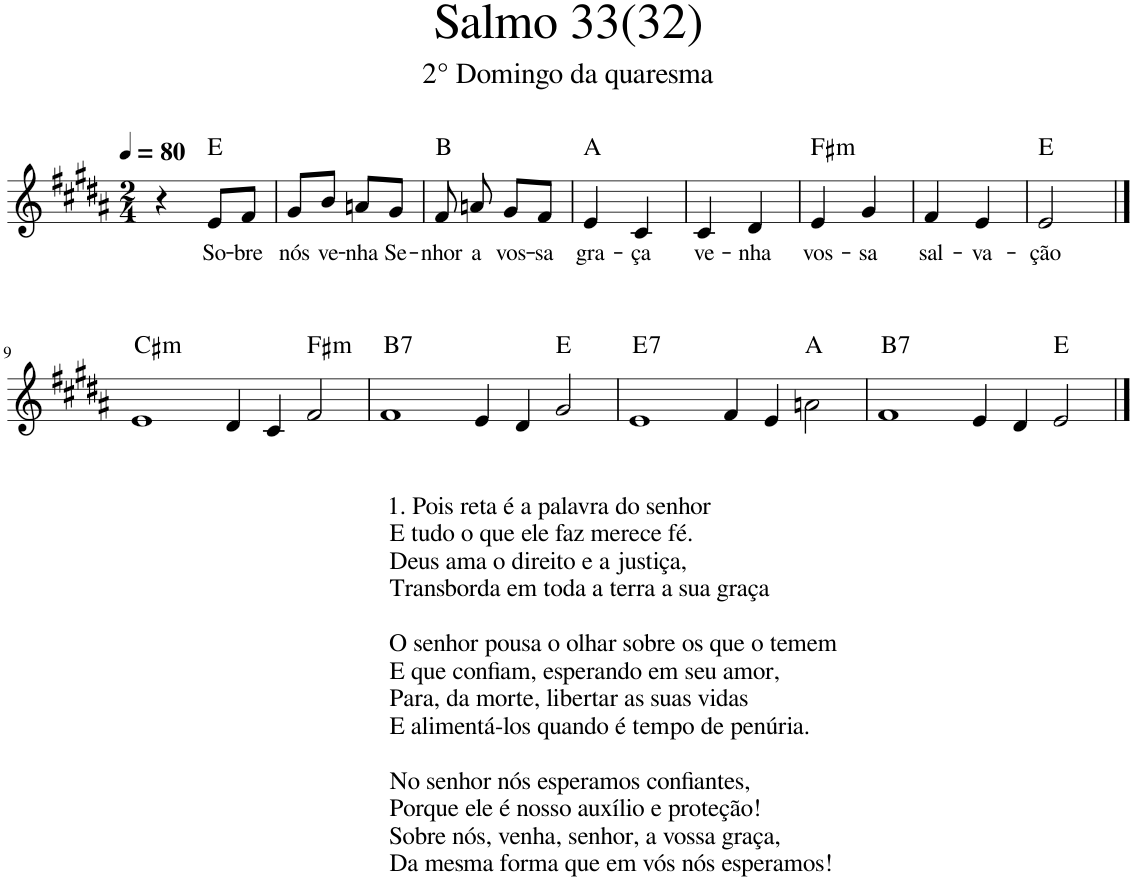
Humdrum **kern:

**kern	**text	**harte
*part1	*part1	*part1
*staff1	*staff1	*
*I"Piano	*	*
*I'Pno.	*	*
*clefG2	*	*
*k[f#c#g#d#a#]	*	*
*M2/4	*	*
*MM80	*	*
=1	=1	=1
4r	.	.
!	!LO:LY:b	!
8e/L	So-	E:maj
!	!LO:LY:b	!
8f#/J	-bre	.
=2	=2	=2
!	!LO:LY:b	!
8g#/L	nós	.
!	!LO:LY:b	!
8b/J	ve-	.
!	!LO:LY:b	!
8an/L	-nha	.
!	!LO:LY:b	!
8g#/J	Se-	.
=3	=3	=3
!	!LO:LY:b	!
8f#/	-nhor	B:maj
!	!LO:LY:b	!
8an/	a	.
!	!LO:LY:b	!
8g#/L	vos-	.
!	!LO:LY:b	!
8f#/J	-sa	.
=4	=4	=4
!	!LO:LY:b	!
4e/	gra-	A:maj
!	!LO:LY:b	!
4c#/	-ça	.
=5	=5	=5
!	!LO:LY:b	!
4c#/	ve-	.
!	!LO:LY:b	!
4d#/	-nha	.
=6	=6	=6
!	!LO:LY:b	!LO:H:kt=m
4e/	vos-	F#:min
!	!LO:LY:b	!
4g#/	-sa	.
=7	=7	=7
!	!LO:LY:b	!
4f#/	sal-	.
!	!LO:LY:b	!
4e/	-va-	.
=8	=8	=8
!	!LO:LY:b	!
2e/	-ção	E:maj
!!LO:LB:g=z
==9	==9	==9
!LO:TX:b:t=1. Pois reta é a palavra do senhor	!	!
!LO:TX:b:t=E tudo o que ele faz merece fé.	!	!
!LO:TX:b:t=Deus ama o direito e a justiça,	!	!
!LO:TX:b:t=Transborda em toda a terra a sua graça	!	!
!LO:TX:b:t=O senhor pousa o olhar sobre os que o temem	!	!
!LO:TX:b:t=E que confiam, esperando em seu amor,	!	!
!LO:TX:b:t=Para, da morte, libertar as suas vidas	!	!
!LO:TX:b:t=E alimentá-los quando é tempo de penúria.	!	!
!LO:TX:b:t=No senhor nós esperamos confiantes,	!	!
!LO:TX:b:t=Porque ele é nosso auxílio e proteção!	!	!
!LO:TX:b:t=Sobre nós, venha, senhor, a vossa graça,	!	!
!LO:TX:b:t=Da mesma forma que em vós nós esperamos!	!	!
!	!	!LO:H:kt=m
[2e	.	C#:min
2ryy	.	.
4d#/	.	.
4c#/	.	.
!	!	!LO:H:kt=m
2f#/	.	F#:min
=10	=10	=10
!	!	!LO:H:kt=7
[2f#	.	B:7
2e]	.	.
4e/	.	.
4d#/	.	.
2g#/	.	E:maj
=11	=11	=11
!	!	!LO:H:kt=7
[2e	.	E:7
2f#]	.	.
4f#/	.	.
4e/	.	.
2an\	.	A:maj
=12	=12	=12
!	!	!LO:H:kt=7
[2f#	.	B:7
2e]	.	.
4e/	.	.
4d#/	.	.
2e/	.	E:maj
==13	==13	==13
2f#]	.	.
=	=	=
*-	*-	*-
